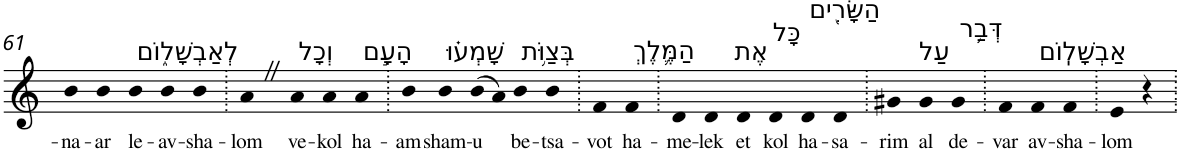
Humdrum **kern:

**kern	**text
*part1	*part1
*staff1	*staff1
*I"Piano	*
*I'Pno	*
!!LO:PB:g=z
*clefG2	*
*k[]	*
=61	=61
!	!LO:LY:b
4b	-na-
!	!LO:LY:b
4b	-ar
!LO:TX:a:t=לְאַבְשָׁל֑וֹם	!
!	!LO:LY:b
4b	le-
!	!LO:LY:b
4b	-av-
!	!LO:LY:b
4b	-sha-
=62.	=62.
!	!LO:LY:b
4aZ	-lom
!LO:TX:a:t=וְכָל	!
!	!LO:LY:b
4a	ve-
!	!LO:LY:b
4a	-kol
!LO:TX:a:t=הָעָ֣ם	!
!	!LO:LY:b
4a	ha-
=63.	=63.
!	!LO:LY:b
4b	-am
!LO:TX:a:t=שָׁמְע֗וּ	!
!	!LO:LY:b
4b	sham-
!	!LO:LY:b
(>8b	-u
8a)	.
!LO:TX:a:t=בְּצַוֺּ֥ת	!
!	!LO:LY:b
4b	be-
!	!LO:LY:b
4b	-tsa-
=64.	=64.
!	!LO:LY:b
4f	-vot
!LO:TX:a:t=הַמֶּ֛לֶךְ	!
!	!LO:LY:b
4f	ha-
=65.	=65.
!	!LO:LY:b
4d	-me-
!	!LO:LY:b
4d	-lek
!LO:TX:a:t=אֶת	!
!	!LO:LY:b
4d	et
!LO:TX:a:t=כָּל	!
!	!LO:LY:b
4d	kol
!LO:TX:a:t=הַשָּׂרִ֖ים	!
!	!LO:LY:b
4d	ha-
!	!LO:LY:b
4d	-sa-
=66.	=66.
!	!LO:LY:b
4g#X	-rim
!LO:TX:a:t=עַל	!
!	!LO:LY:b
4g#	al
!LO:TX:a:t=דְּבַ֥ר	!
!	!LO:LY:b
4g#	de-
=67.	=67.
!	!LO:LY:b
4f	-var
!LO:TX:a:t=אַבְשָׁלֽוֹם	!
!	!LO:LY:b
4f	av-
!	!LO:LY:b
4f	-sha-
=68.	=68.
!	!LO:LY:b
4e	-lom
4r	.
=.	=.
*-	*-
